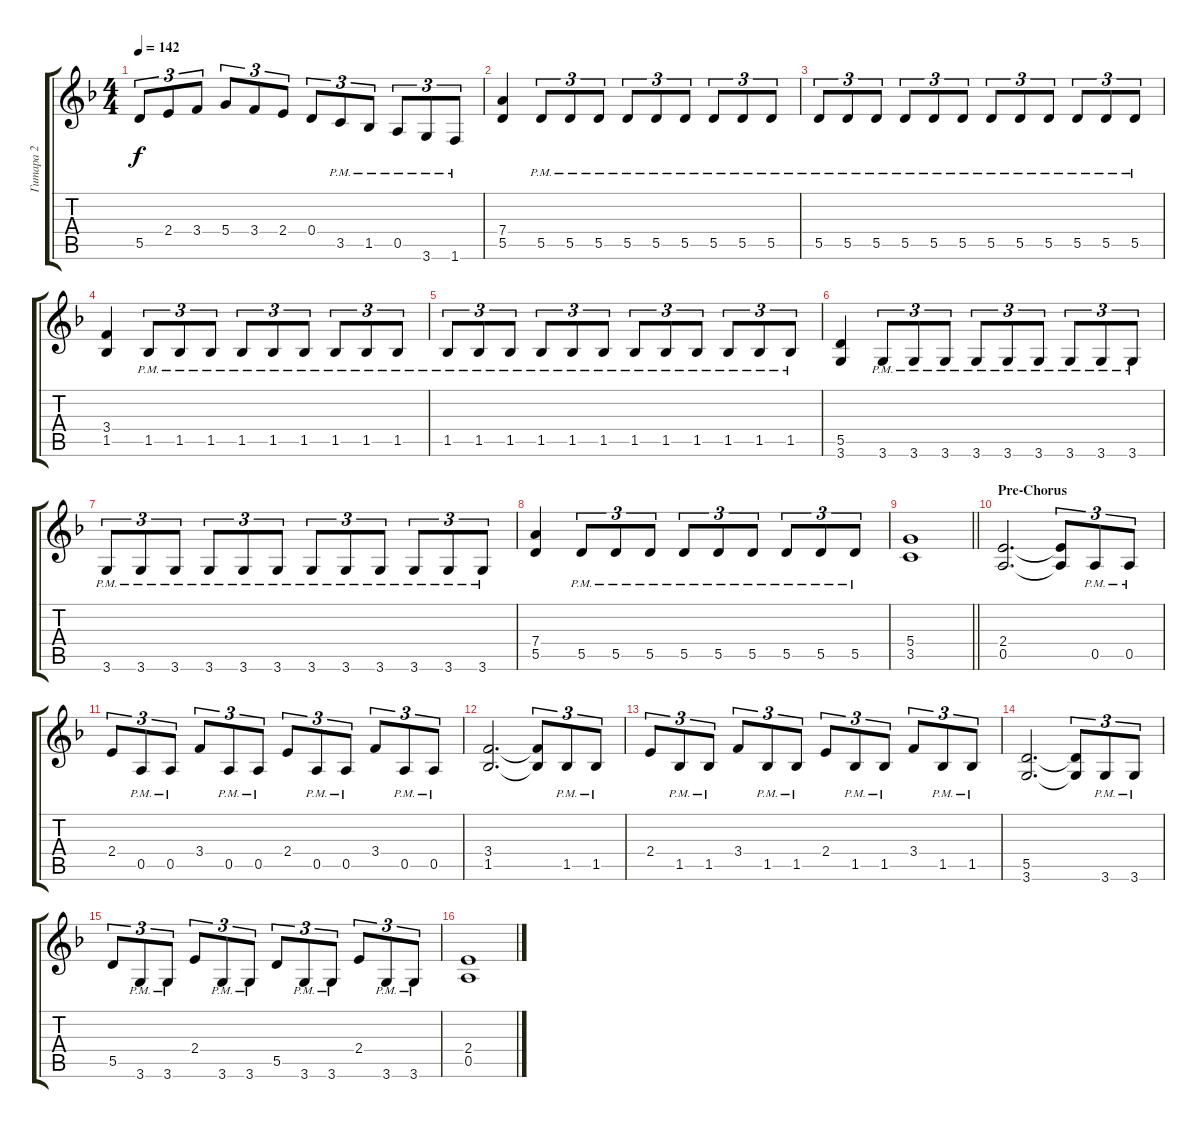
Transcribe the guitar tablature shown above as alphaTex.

\track ("Гитара 2" "Гитара 2") {instrument distortionguitar}
\staff {score tabs}
\tuning (E4 B3 G3 D3 A2 E2) {hide}
\ts (4 4)
\tempo 142
\clef g2
\ks dminor
5.5{t}.8{tu (3 2) dy f} 2.4.8{tu (3 2)} 3.4.8{tu (3 2)} 5.4.8{tu (3 2)} 3.4.8{tu (3 2)} 2.4.8{tu (3 2)} 0.4.8{tu (3 2)} 3.5{pm}.8{tu (3 2)} 1.5{pm}.8{tu (3 2)} 0.5{pm}.8{tu (3 2)} 3.6{pm}.8{tu (3 2)} 1.6{pm}.8{tu (3 2)} |
(7.4 5.5).4 5.5{pm}.8{tu (3 2)} 5.5{pm}.8{tu (3 2)} 5.5{pm}.8{tu (3 2)} 5.5{pm}.8{tu (3 2)} 5.5{pm}.8{tu (3 2)} 5.5{pm}.8{tu (3 2)} 5.5{pm}.8{tu (3 2)} 5.5{pm}.8{tu (3 2)} 5.5{pm}.8{tu (3 2)} |
5.5{pm}.8{tu (3 2)} 5.5{pm}.8{tu (3 2)} 5.5{pm}.8{tu (3 2)} 5.5{pm}.8{tu (3 2)} 5.5{pm}.8{tu (3 2)} 5.5{pm}.8{tu (3 2)} 5.5{pm}.8{tu (3 2)} 5.5{pm}.8{tu (3 2)} 5.5{pm}.8{tu (3 2)} 5.5{pm}.8{tu (3 2)} 5.5{pm}.8{tu (3 2)} 5.5{pm}.8{tu (3 2)} |
(3.4 1.5).4 1.5{pm}.8{tu (3 2)} 1.5{pm}.8{tu (3 2)} 1.5{pm}.8{tu (3 2)} 1.5{pm}.8{tu (3 2)} 1.5{pm}.8{tu (3 2)} 1.5{pm}.8{tu (3 2)} 1.5{pm}.8{tu (3 2)} 1.5{pm}.8{tu (3 2)} 1.5{pm}.8{tu (3 2)} |
1.5{pm}.8{tu (3 2)} 1.5{pm}.8{tu (3 2)} 1.5{pm}.8{tu (3 2)} 1.5{pm}.8{tu (3 2)} 1.5{pm}.8{tu (3 2)} 1.5{pm}.8{tu (3 2)} 1.5{pm}.8{tu (3 2)} 1.5{pm}.8{tu (3 2)} 1.5{pm}.8{tu (3 2)} 1.5{pm}.8{tu (3 2)} 1.5{pm}.8{tu (3 2)} 1.5{pm}.8{tu (3 2)} |
(5.5 3.6).4 3.6{pm}.8{tu (3 2)} 3.6{pm}.8{tu (3 2)} 3.6{pm}.8{tu (3 2)} 3.6{pm}.8{tu (3 2)} 3.6{pm}.8{tu (3 2)} 3.6{pm}.8{tu (3 2)} 3.6{pm}.8{tu (3 2)} 3.6{pm}.8{tu (3 2)} 3.6{pm}.8{tu (3 2)} |
3.6{pm}.8{tu (3 2)} 3.6{pm}.8{tu (3 2)} 3.6{pm}.8{tu (3 2)} 3.6{pm}.8{tu (3 2)} 3.6{pm}.8{tu (3 2)} 3.6{pm}.8{tu (3 2)} 3.6{pm}.8{tu (3 2)} 3.6{pm}.8{tu (3 2)} 3.6{pm}.8{tu (3 2)} 3.6{pm}.8{tu (3 2)} 3.6{pm}.8{tu (3 2)} 3.6{pm}.8{tu (3 2)} |
(7.4 5.5).4 5.5{pm}.8{tu (3 2)} 5.5{pm}.8{tu (3 2)} 5.5{pm}.8{tu (3 2)} 5.5{pm}.8{tu (3 2)} 5.5{pm}.8{tu (3 2)} 5.5{pm}.8{tu (3 2)} 5.5{pm}.8{tu (3 2)} 5.5{pm}.8{tu (3 2)} 5.5{pm}.8{tu (3 2)} |
\barLineRight lightlight
(5.4 3.5).1 |
\section ("" "Pre-Chorus")
(2.4 0.5).2{d} (2.4{t} 0.5{t}).8{tu (3 2)} 0.5{pm}.8{tu (3 2)} 0.5{pm}.8{tu (3 2)} |
2.4.8{tu (3 2)} 0.5{pm}.8{tu (3 2)} 0.5{pm}.8{tu (3 2)} 3.4.8{tu (3 2)} 0.5{pm}.8{tu (3 2)} 0.5{pm}.8{tu (3 2)} 2.4.8{tu (3 2)} 0.5{pm}.8{tu (3 2)} 0.5{pm}.8{tu (3 2)} 3.4.8{tu (3 2)} 0.5{pm}.8{tu (3 2)} 0.5{pm}.8{tu (3 2)} |
(3.4 1.5).2{d} (3.4{t} 1.5{t}).8{tu (3 2)} 1.5{pm}.8{tu (3 2)} 1.5{pm}.8{tu (3 2)} |
2.4.8{tu (3 2)} 1.5{pm}.8{tu (3 2)} 1.5{pm}.8{tu (3 2)} 3.4.8{tu (3 2)} 1.5{pm}.8{tu (3 2)} 1.5{pm}.8{tu (3 2)} 2.4.8{tu (3 2)} 1.5{pm}.8{tu (3 2)} 1.5{pm}.8{tu (3 2)} 3.4.8{tu (3 2)} 1.5{pm}.8{tu (3 2)} 1.5{pm}.8{tu (3 2)} |
(5.5 3.6).2{d} (5.5{t} 3.6{t}).8{tu (3 2)} 3.6{pm}.8{tu (3 2)} 3.6{pm}.8{tu (3 2)} |
5.5.8{tu (3 2)} 3.6{pm}.8{tu (3 2)} 3.6{pm}.8{tu (3 2)} 2.4.8{tu (3 2)} 3.6{pm}.8{tu (3 2)} 3.6{pm}.8{tu (3 2)} 5.5.8{tu (3 2)} 3.6{pm}.8{tu (3 2)} 3.6{pm}.8{tu (3 2)} 2.4.8{tu (3 2)} 3.6{pm}.8{tu (3 2)} 3.6{pm}.8{tu (3 2)} |
(2.4 0.5).1
